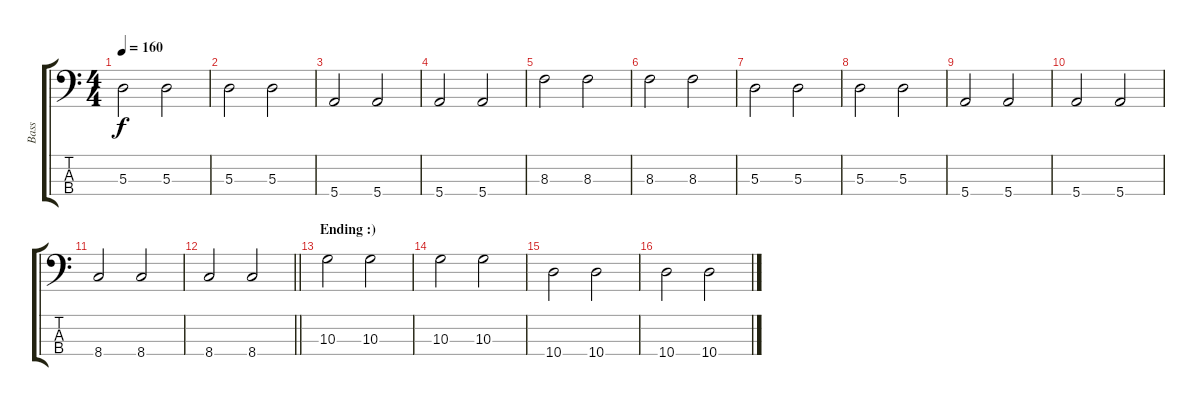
\track ("Bass" "Bass") {instrument electricbassfinger}
\staff {score tabs}
\tuning (G2 D2 A1 E1) {hide}
\ts (4 4)
\tempo 160
\clef f4
\ks c
5.3.2{dy f} 5.3.2 |
5.3.2 5.3.2 |
5.4.2 5.4.2 |
5.4.2 5.4.2 |
8.3.2 8.3.2 |
8.3.2 8.3.2 |
5.3.2 5.3.2 |
5.3.2 5.3.2 |
5.4.2 5.4.2 |
5.4.2 5.4.2 |
8.4.2 8.4.2 |
\barLineRight lightlight
8.4.2 8.4.2 |
\section ("" "Ending :)")
10.3.2 10.3.2 |
10.3.2 10.3.2 |
10.4.2 10.4.2 |
10.4.2 10.4.2
